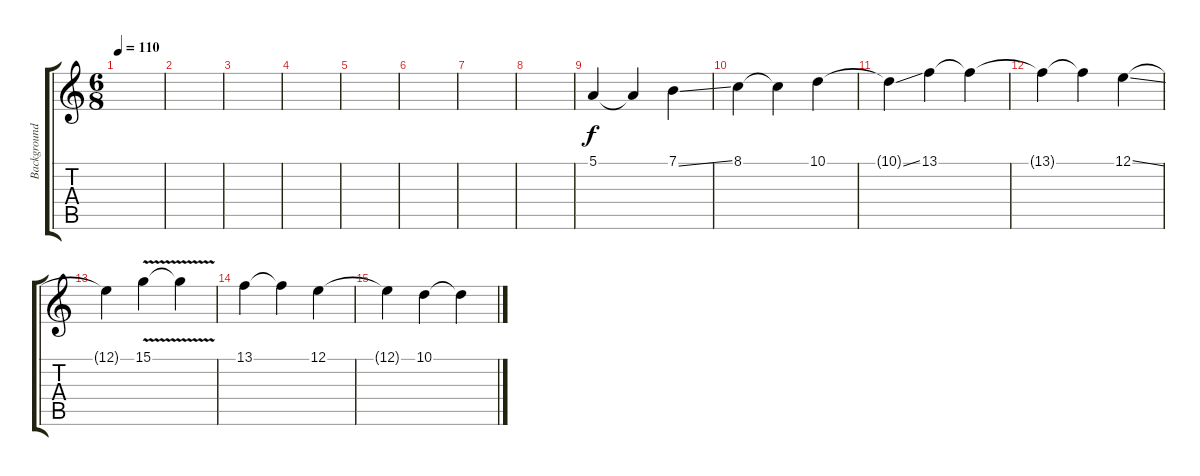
\track ("Background Voice" "Background") {instrument voiceoohs}
\staff {score tabs}
\tuning (E4 B3 G3 D3 A2 E2) {hide}
\ts (6 8)
\tempo 110
\clef g2
\ks c
|
|
|
|
|
|
|
|
5.1.4 5.1{t}.4 7.1{ss}.4 |
8.1.4 8.1{t}.4 10.1.4 |
10.1{ss t}.4 13.1.4 13.1{t}.4 |
13.1{t}.4 13.1{t}.4 12.1{ss}.4 |
12.1{t}.4 15.1{v}.4 15.1{t}.4 |
13.1.4 13.1{t}.4 12.1.4 |
12.1{t}.4 10.1.4 10.1{t}.4
